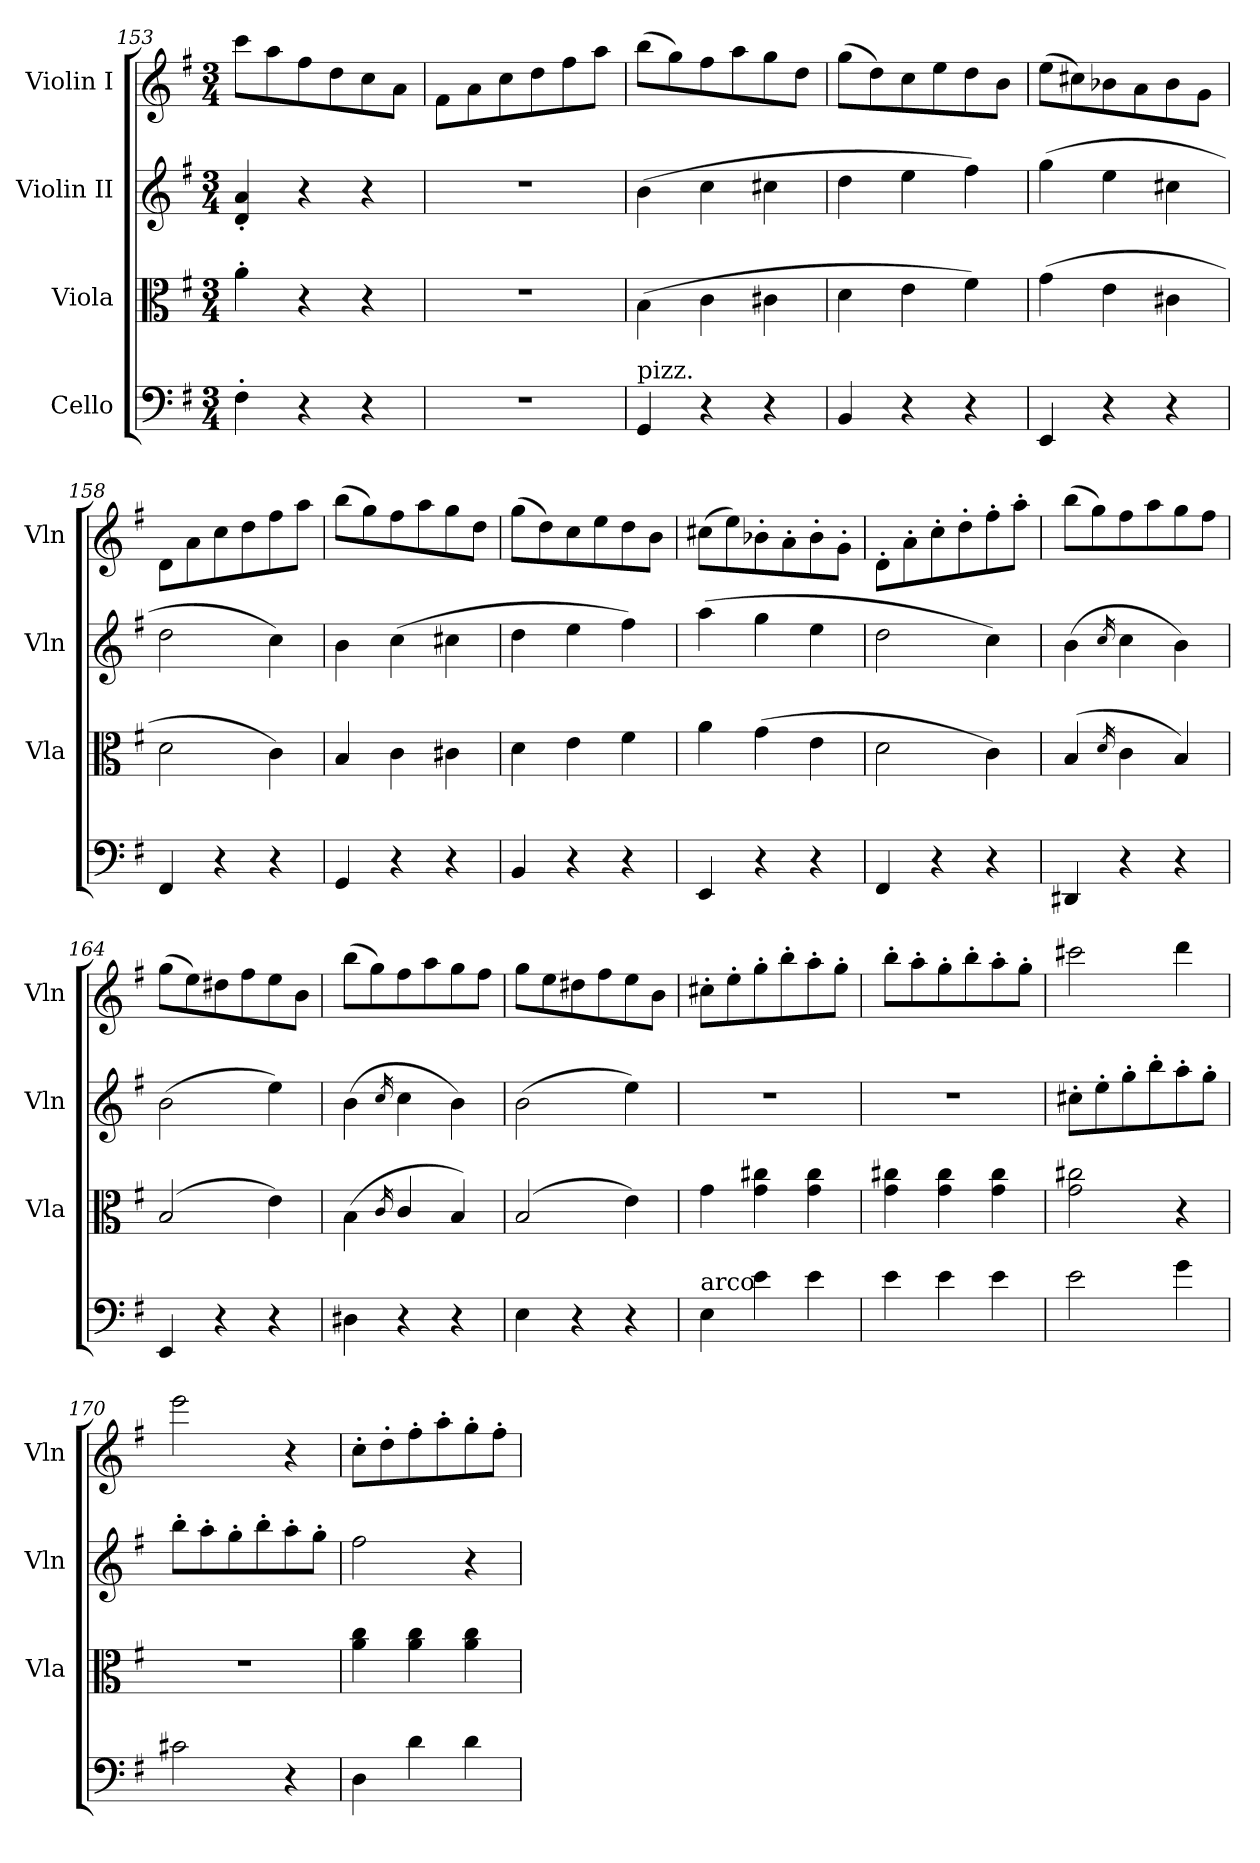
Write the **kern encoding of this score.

**kern	**kern	**kern	**kern
*part4	*part3	*part2	*part1
*staff4	*staff3	*staff2	*staff1
*I"Cello	*I"Viola	*I"Violin II	*I"Violin I
*	*I'Vla	*I'Vln	*I'Vln
*clefF4	*clefC3	*clefG2	*clefG2
*k[f#]	*k[f#]	*k[f#]	*k[f#]
*M3/4	*M3/4	*M3/4	*M3/4
=153	=153	=153	=153
4F#'\	4a'\	4d/' 4a/'	8ccc\L
.	.	.	8aa\
4r	4r	4r	8ff#\
.	.	.	8dd\
4r	4r	4r	8cc\
.	.	.	8a\J
=154	=154	=154	=154
2.r	2.r	2.r	8f#\L
.	.	.	8a\
.	.	.	8cc\
.	.	.	8dd\
.	.	.	8ff#\
.	.	.	8aa\J
=155	=155	=155	=155
!LO:TX:a:t=pizz.	!	!	!
4GG/	(>4B\	(>4b\	(>8bb\L
.	.	.	8gg\)
4r	4c\	4cc\	8ff#\
.	.	.	8aa\
4r	4c#X\	4cc#X\	8gg\
.	.	.	8dd\J
=156	=156	=156	=156
4BB/	4d\	4dd\	(>8gg\L
.	.	.	8dd\)
4r	4e\	4ee\	8cc\
.	.	.	8ee\
4r	4f#\)	4ff#\)	8dd\
.	.	.	8b\J
=157	=157	=157	=157
4EE/	(>4g\	(>4gg\	(>8ee\L
.	.	.	8cc#X\)
4r	4e\	4ee\	8b-X\
.	.	.	8a\
4r	4c#X\	4cc#X\	8b-\
.	.	.	8g\J
=158	=158	=158	=158
4FF#/	2d\	2dd\	8d\L
.	.	.	8a\
4r	.	.	8cc\
.	.	.	8dd\
4r	4c\)	4cc\)	8ff#\
.	.	.	8aa\J
=159	=159	=159	=159
4GG/	4B/	4b\	(>8bb\L
.	.	.	8gg\)
4r	4c\	(>4cc\	8ff#\
.	.	.	8aa\
4r	4c#X\	4cc#X\	8gg\
.	.	.	8dd\J
=160	=160	=160	=160
4BB/	4d\	4dd\	(>8gg\L
.	.	.	8dd\)
4r	4e\	4ee\	8cc\
.	.	.	8ee\
4r	4f#\	4ff#\)	8dd\
.	.	.	8b\J
=161	=161	=161	=161
4EE/	4a\	(>4aa\	(>8cc#X\L
.	.	.	8ee\)
4r	(>4g\	4gg\	8b-X'\
.	.	.	8a'\
4r	4e\	4ee\	8b-'\
.	.	.	8g'\J
=162	=162	=162	=162
4FF#/	2d\	2dd\	8d'\L
.	.	.	8a'\
4r	.	.	8cc'\
.	.	.	8dd'\
4r	4c\)	4cc\)	8ff#'\
.	.	.	8aa'\J
!!LO:LB:g=z
=163	=163	=163	=163
4DD#X/	(>4B/	(>4b\	(>8bb\L
.	.	.	8gg\)
.	16qd/	16qcc/	.
4r	4c\	4cc\	8ff#\
.	.	.	8aa\
4r	4B/)	4b\)	8gg\
.	.	.	8ff#\J
=164	=164	=164	=164
4EE/	(>2B/	(>2b\	(>8gg\L
.	.	.	8ee\)
4r	.	.	8dd#X\
.	.	.	8ff#\
4r	4e\)	4ee\)	8ee\
.	.	.	8b\J
=165	=165	=165	=165
4D#X\	(>4B\	(>4b\	(>8bb\L
.	.	.	8gg\)
.	16qc/	16qcc/	.
4r	4c/	4cc\	8ff#\
.	.	.	8aa\
4r	4B/)	4b\)	8gg\
.	.	.	8ff#\J
=166	=166	=166	=166
4E\	(>2B/	(>2b\	8gg\L
.	.	.	8ee\
4r	.	.	8dd#X\
.	.	.	8ff#\
4r	4e\)	4ee\)	8ee\
.	.	.	8b\J
=167	=167	=167	=167
!LO:TX:a:t=arco	!	!	!
4E\	4g\	2.r	8cc#X'\L
.	.	.	8ee'\
4e\	4g\ 4cc#X\	.	8gg'\
.	.	.	8bb'\
4e\	4g\ 4cc#\	.	8aa'\
.	.	.	8gg'\J
=168	=168	=168	=168
4e\	4g\ 4cc#X\	2.r	8bb'\L
.	.	.	8aa'\
4e\	4g\ 4cc#\	.	8gg'\
.	.	.	8bb'\
4e\	4g\ 4cc#\	.	8aa'\
.	.	.	8gg'\J
=169	=169	=169	=169
2e\	2g\ 2cc#X\	8cc#X'\L	2ccc#X\
.	.	8ee'\	.
.	.	8gg'\	.
.	.	8bb'\	.
4g\	4r	8aa'\	4ddd\
.	.	8gg'\J	.
=170	=170	=170	=170
2c#X\	2.r	8bb'\L	2eee\
.	.	8aa'\	.
.	.	8gg'\	.
.	.	8bb'\	.
4r	.	8aa'\	4r
.	.	8gg'\J	.
=171	=171	=171	=171
4D\	4a\ 4cc\	2ff#\	8cc'\L
.	.	.	8dd'\
4d\	4a\ 4cc\	.	8ff#'\
.	.	.	8aa'\
4d\	4a\ 4cc\	4r	8gg'\
.	.	.	8ff#'\J
=	=	=	=
*-	*-	*-	*-
